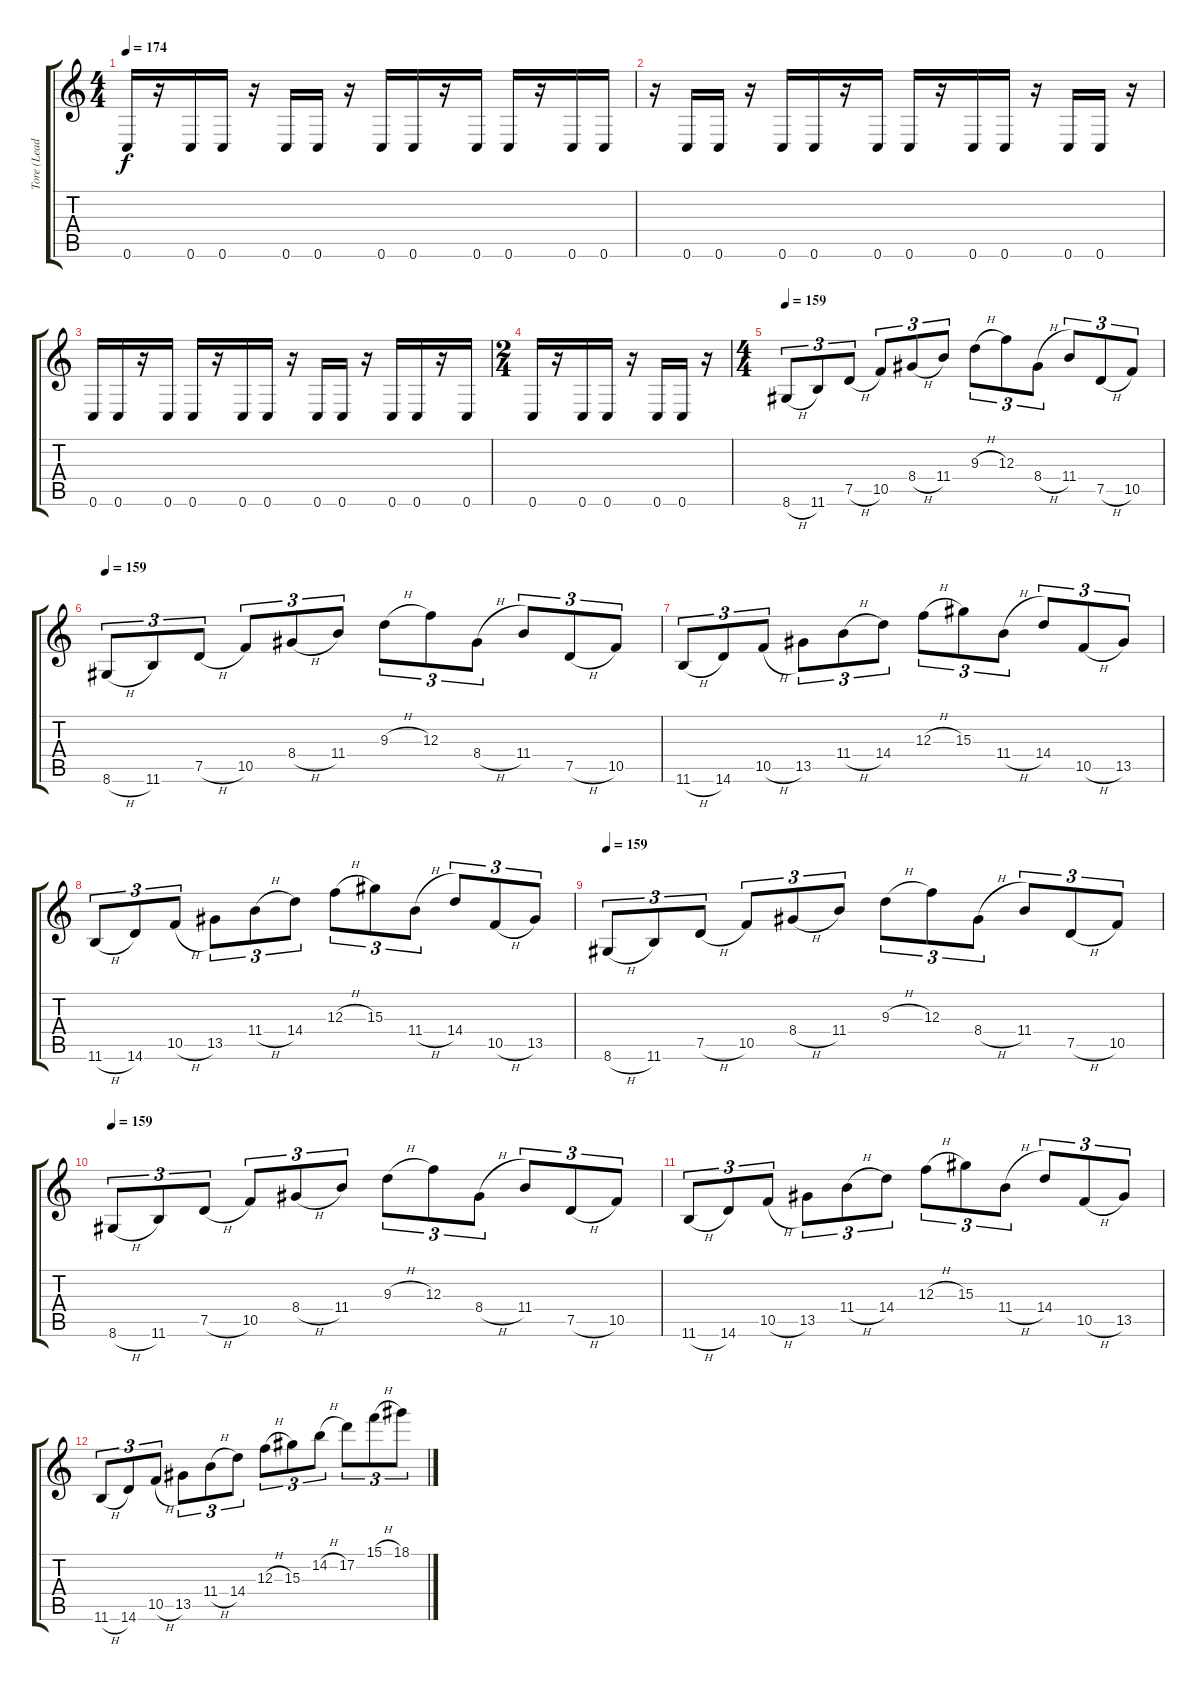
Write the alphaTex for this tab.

\track ("Tore (Lead Guitar) " "Tore (Lead") {instrument distortionguitar}
\staff {score tabs}
\tuning (D4 A3 F3 C3 G2 C2) {hide}
\ts (4 4)
\tempo 174
\clef g2
\ks c
0.6.16{dy f} r.16 0.6.16 0.6.16 r.16 0.6.16 0.6.16 r.16 0.6.16 0.6.16 r.16 0.6.16 0.6.16 r.16 0.6.16 0.6.16 |
r.16 0.6.16 0.6.16 r.16 0.6.16 0.6.16 r.16 0.6.16 0.6.16 r.16 0.6.16 0.6.16 r.16 0.6.16 0.6.16 r.16 |
0.6.16 0.6.16 r.16 0.6.16 0.6.16 r.16 0.6.16 0.6.16 r.16 0.6.16 0.6.16 r.16 0.6.16 0.6.16 r.16 0.6.16 |
\ts (2 4)
0.6.16 r.16 0.6.16 0.6.16 r.16 0.6.16 0.6.16 r.16 |
\ts (4 4)
\tempo 159
8.6{h}.8{tu (3 2)} 11.6.8{tu (3 2)} 7.5{h}.8{tu (3 2)} 10.5.8{tu (3 2)} 8.4{h}.8{tu (3 2)} 11.4.8{tu (3 2)} 9.3{h}.8{tu (3 2)} 12.3.8{tu (3 2)} 8.4{h}.8{tu (3 2)} 11.4.8{tu (3 2)} 7.5{h}.8{tu (3 2)} 10.5.8{tu (3 2)} |
\tempo 159
8.6{h}.8{tu (3 2)} 11.6.8{tu (3 2)} 7.5{h}.8{tu (3 2)} 10.5.8{tu (3 2)} 8.4{h}.8{tu (3 2)} 11.4.8{tu (3 2)} 9.3{h}.8{tu (3 2)} 12.3.8{tu (3 2)} 8.4{h}.8{tu (3 2)} 11.4.8{tu (3 2)} 7.5{h}.8{tu (3 2)} 10.5.8{tu (3 2)} |
11.6{h}.8{tu (3 2)} 14.6.8{tu (3 2)} 10.5{h}.8{tu (3 2)} 13.5.8{tu (3 2)} 11.4{h}.8{tu (3 2)} 14.4.8{tu (3 2)} 12.3{h}.8{tu (3 2)} 15.3.8{tu (3 2)} 11.4{h}.8{tu (3 2)} 14.4.8{tu (3 2)} 10.5{h}.8{tu (3 2)} 13.5.8{tu (3 2)} |
11.6{h}.8{tu (3 2)} 14.6.8{tu (3 2)} 10.5{h}.8{tu (3 2)} 13.5.8{tu (3 2)} 11.4{h}.8{tu (3 2)} 14.4.8{tu (3 2)} 12.3{h}.8{tu (3 2)} 15.3.8{tu (3 2)} 11.4{h}.8{tu (3 2)} 14.4.8{tu (3 2)} 10.5{h}.8{tu (3 2)} 13.5.8{tu (3 2)} |
\tempo 159
8.6{h}.8{tu (3 2)} 11.6.8{tu (3 2)} 7.5{h}.8{tu (3 2)} 10.5.8{tu (3 2)} 8.4{h}.8{tu (3 2)} 11.4.8{tu (3 2)} 9.3{h}.8{tu (3 2)} 12.3.8{tu (3 2)} 8.4{h}.8{tu (3 2)} 11.4.8{tu (3 2)} 7.5{h}.8{tu (3 2)} 10.5.8{tu (3 2)} |
\tempo 159
8.6{h}.8{tu (3 2)} 11.6.8{tu (3 2)} 7.5{h}.8{tu (3 2)} 10.5.8{tu (3 2)} 8.4{h}.8{tu (3 2)} 11.4.8{tu (3 2)} 9.3{h}.8{tu (3 2)} 12.3.8{tu (3 2)} 8.4{h}.8{tu (3 2)} 11.4.8{tu (3 2)} 7.5{h}.8{tu (3 2)} 10.5.8{tu (3 2)} |
11.6{h}.8{tu (3 2)} 14.6.8{tu (3 2)} 10.5{h}.8{tu (3 2)} 13.5.8{tu (3 2)} 11.4{h}.8{tu (3 2)} 14.4.8{tu (3 2)} 12.3{h}.8{tu (3 2)} 15.3.8{tu (3 2)} 11.4{h}.8{tu (3 2)} 14.4.8{tu (3 2)} 10.5{h}.8{tu (3 2)} 13.5.8{tu (3 2)} |
11.6{h}.8{tu (3 2)} 14.6.8{tu (3 2)} 10.5{h}.8{tu (3 2)} 13.5.8{tu (3 2)} 11.4{h}.8{tu (3 2)} 14.4.8{tu (3 2)} 12.3{h}.8{tu (3 2)} 15.3.8{tu (3 2)} 14.2{h}.8{tu (3 2)} 17.2.8{tu (3 2)} 15.1{h}.8{tu (3 2)} 18.1.8{tu (3 2)}
